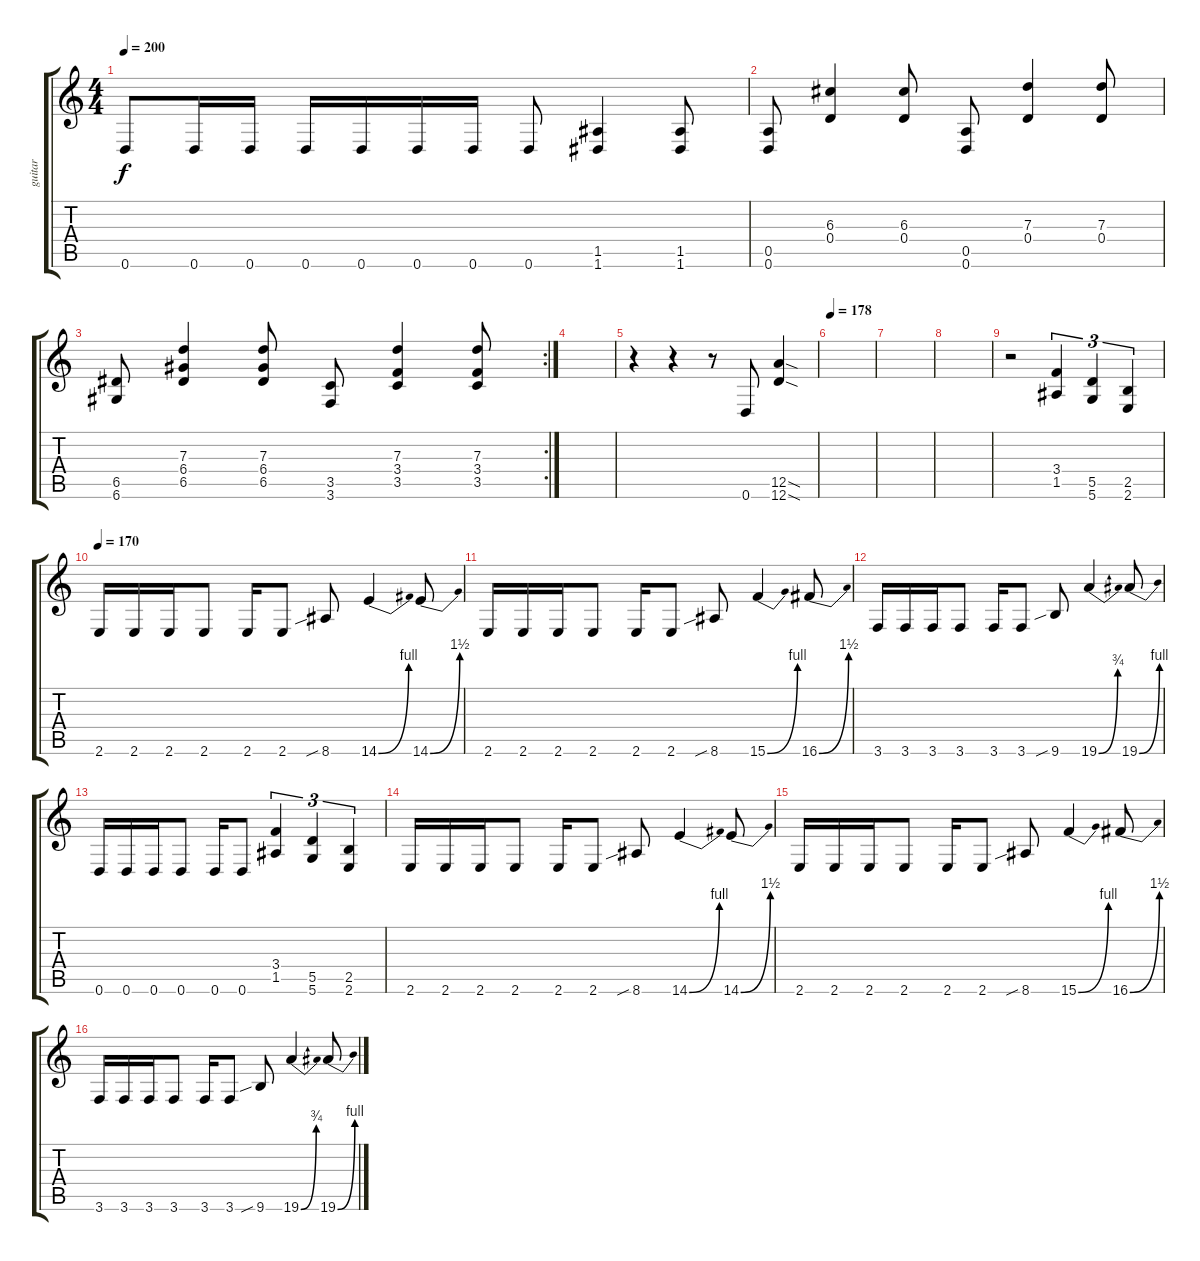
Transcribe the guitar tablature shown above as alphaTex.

\track ("guitar" "guitar") {instrument distortionguitar}
\staff {score tabs}
\tuning (E4 B3 G3 D3 A2 D2) {hide}
\ts (4 4)
\tempo 200
\clef g2
\ks c
0.6.8{dy f} 0.6.16 0.6.16 0.6.16 0.6.16 0.6.16 0.6.16 0.6.8 (1.5 1.6).4 (1.5 1.6).8 |
(0.5 0.6).8 (6.3 0.4).4 (6.3 0.4).8 (0.5 0.6).8 (7.3 0.4).4 (7.3 0.4).8 |
\rc 2
(6.5 6.6).8 (7.3 6.4 6.5).4 (7.3 6.4 6.5).8 (3.5 3.6).8 (7.3 3.4 3.5).4 (7.3 3.4 3.5).8 |
|
r.4 r.4 r.8 0.6.8 (12.5{sod} 12.6{sod}).4 |
\tempo 180
\tempo 178
|
|
|
r.2 (3.4 1.5).4{tu (3 2)} (5.5 5.6).4{tu (3 2)} (2.5 2.6).4{tu (3 2)} |
\tempo 170
2.6.16 2.6.16 2.6.16 2.6.8 2.6.16 2.6.8 8.6{sib}.8 14.6{be (bend 0 0 60 4)}.4 14.6{be (bend 0 0 60 6)}.8 |
2.6.16 2.6.16 2.6.16 2.6.8 2.6.16 2.6.8 8.6{sib}.8 15.6{be (bend 0 0 60 4)}.4 16.6{be (bend 0 0 60 6)}.8 |
3.6.16 3.6.16 3.6.16 3.6.8 3.6.16 3.6.8 9.6{sib}.8 19.6{be (bend 0 0 60 3)}.4 19.6{be (bend 0 0 60 4)}.8 |
0.6.16 0.6.16 0.6.16 0.6.8 0.6.16 0.6.8 (3.4 1.5).4{tu (3 2)} (5.5 5.6).4{tu (3 2)} (2.5 2.6).4{tu (3 2)} |
2.6.16 2.6.16 2.6.16 2.6.8 2.6.16 2.6.8 8.6{sib}.8 14.6{be (bend 0 0 60 4)}.4 14.6{be (bend 0 0 60 6)}.8 |
2.6.16 2.6.16 2.6.16 2.6.8 2.6.16 2.6.8 8.6{sib}.8 15.6{be (bend 0 0 60 4)}.4 16.6{be (bend 0 0 60 6)}.8 |
3.6.16 3.6.16 3.6.16 3.6.8 3.6.16 3.6.8 9.6{sib}.8 19.6{be (bend 0 0 60 3)}.4 19.6{be (bend 0 0 60 4)}.8
